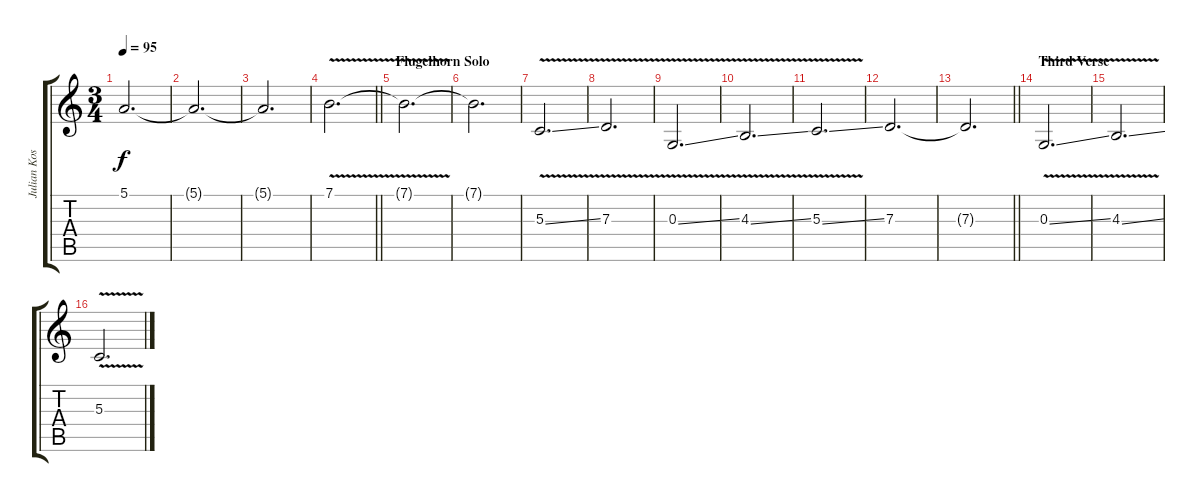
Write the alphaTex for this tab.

\track ("Julian Koster - Singing Saw" "Julian Kos") {instrument fx6goblins}
\staff {score tabs}
\tuning (E4 B3 G3 D3 A2 E2) {hide}
\ts (3 4)
\tempo 95
\clef g2
\ks c
5.1{t}.2{d dy f} |
5.1{t}.2{d} |
5.1{t}.2{d} |
\barLineRight lightlight
7.1{v}.2{d} |
\section ("" "Flugelhorn Solo")
7.1{t}.2{d volume 10} |
7.1{t}.2{d} |
5.3{v ss}.2{d volume 14} |
7.3{v}.2{d} |
0.3{v ss}.2{d} |
4.3{v ss}.2{d} |
5.3{v ss}.2{d} |
7.3.2{d volume 10} |
\barLineRight lightlight
7.3{t}.2{d} |
\section ("" "Third Verse")
0.3{v ss}.2{d volume 14} |
4.3{v ss}.2{d} |
5.3{v ss}.2{d}
